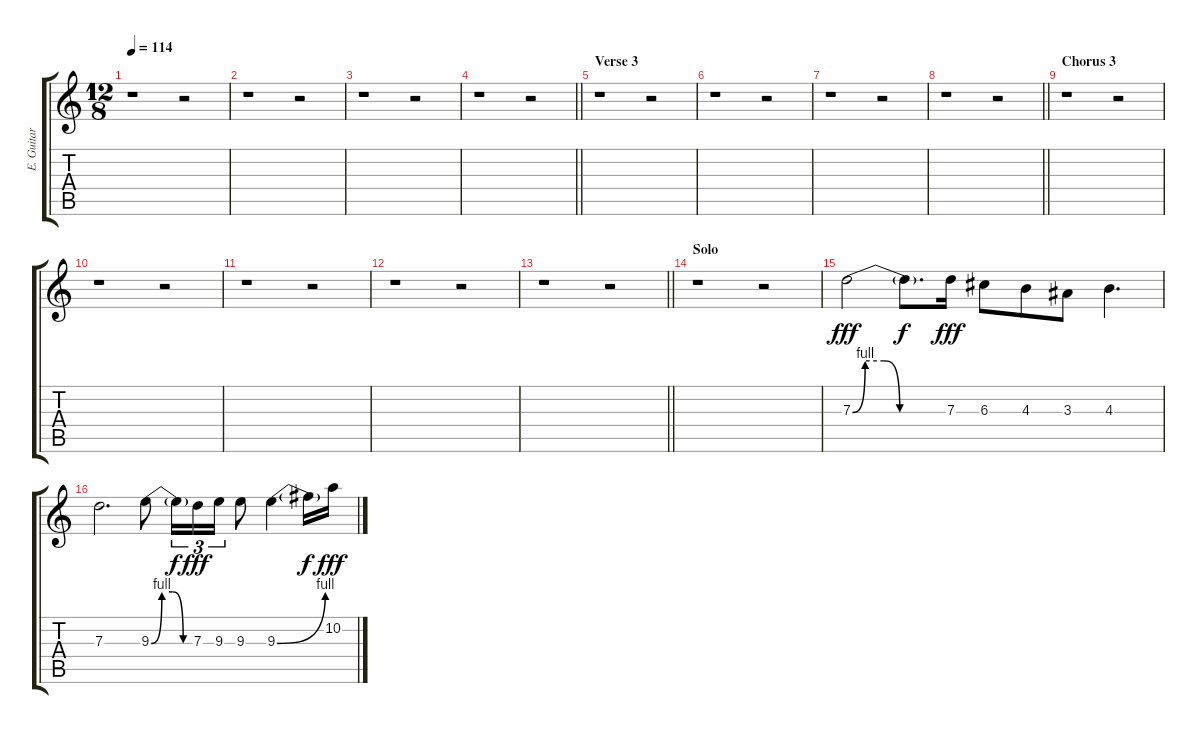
\track ("E. Guitar 2" "E. Guitar ") {instrument distortionguitar}
\staff {score tabs}
\tuning (E4 B3 G3 D3 A2 E2) {hide}
\ts (12 8)
\tempo 114
\clef g2
\ks c
r.1{dy fff} r.2 |
r.1 r.2 |
r.1 r.2 |
\barLineRight lightlight
r.1 r.2 |
\section ("" "Verse 3")
r.1 r.2 |
r.1 r.2 |
r.1 r.2 |
\barLineRight lightlight
r.1 r.2 |
\section ("" "Chorus 3")
r.1 r.2 |
r.1 r.2 |
r.1 r.2 |
r.1 r.2 |
\barLineRight lightlight
r.1 r.2 |
\section ("" "Solo")
r.1 r.2 |
7.3{be (custom 0 0 8 4 20 4 30 0 60 0)}.2 7.3{t}.8{d dy f} 7.3.16{dy fff} 6.3.8 4.3.8 3.3.8 4.3.4{d} |
7.3.2{d} 9.3{be (custom 0 0 15 4 30 4 45 0 60 0)}.8 9.3{t}.16{tu (3 2) dy f} 7.3.16{tu (3 2) dy fff} 9.3.16{tu (3 2)} 9.3.8 9.3{be (bend 0 0 60 4)}.4 9.3{t}.16{dy f} 10.2.16{dy fff}
